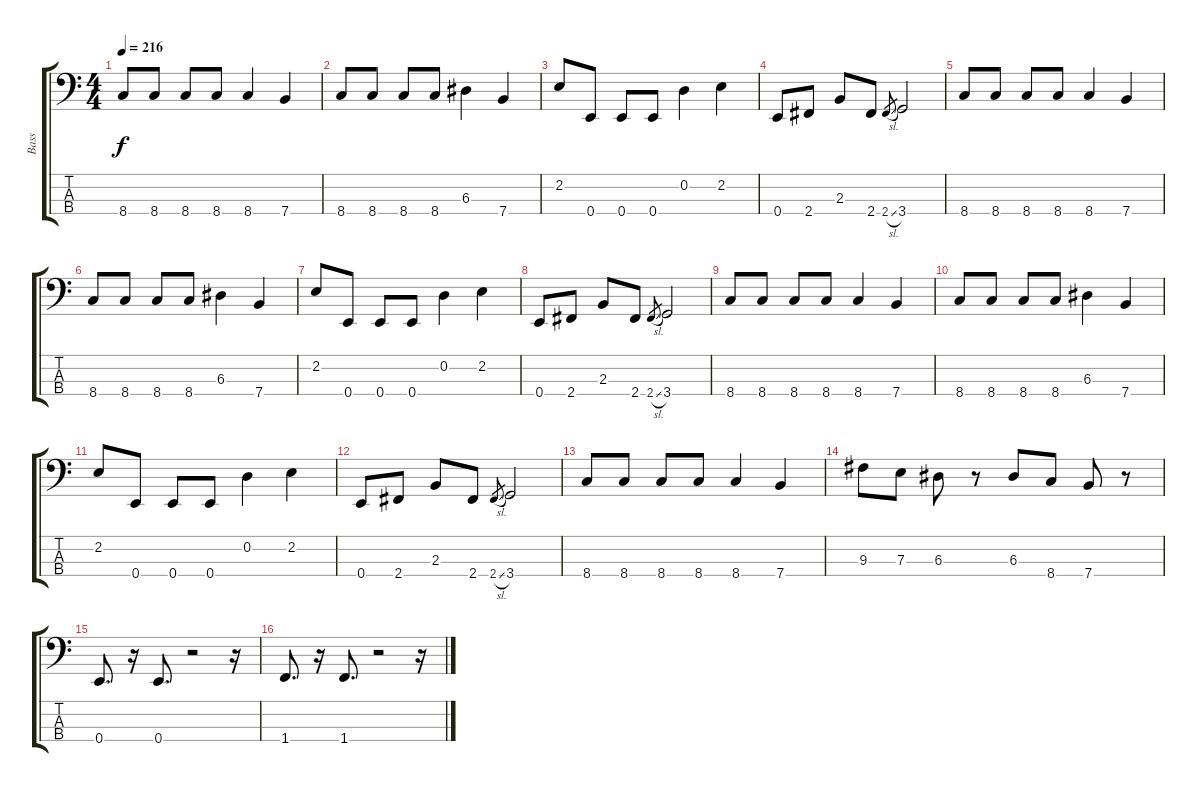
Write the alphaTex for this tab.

\track ("Bass" "Bass") {instrument electricbassfinger}
\staff {score tabs}
\tuning (G2 D2 A1 E1) {hide}
\ts (4 4)
\tempo 216
\clef f4
\ks c
8.4.8{dy f} 8.4.8 8.4.8 8.4.8 8.4.4 7.4.4 |
8.4.8 8.4.8 8.4.8 8.4.8 6.3.4 7.4.4 |
2.2.8 0.4.8 0.4.8 0.4.8 0.2.4 2.2.4 |
0.4.8 2.4.8 2.3.8 2.4.8 2.4{sl}.8{gr} 3.4.2 |
8.4.8 8.4.8 8.4.8 8.4.8 8.4.4 7.4.4 |
8.4.8 8.4.8 8.4.8 8.4.8 6.3.4 7.4.4 |
2.2.8 0.4.8 0.4.8 0.4.8 0.2.4 2.2.4 |
0.4.8 2.4.8 2.3.8 2.4.8 2.4{sl}.8{gr} 3.4.2 |
8.4.8 8.4.8 8.4.8 8.4.8 8.4.4 7.4.4 |
8.4.8 8.4.8 8.4.8 8.4.8 6.3.4 7.4.4 |
2.2.8 0.4.8 0.4.8 0.4.8 0.2.4 2.2.4 |
0.4.8 2.4.8 2.3.8 2.4.8 2.4{sl}.8{gr} 3.4.2 |
8.4.8 8.4.8 8.4.8 8.4.8 8.4.4 7.4.4 |
9.3.8 7.3.8 6.3.8 r.8 6.3.8 8.4.8 7.4.8 r.8 |
0.4.8{d} r.16 0.4.8{d} r.2 r.16 |
1.4.8{d} r.16 1.4.8{d} r.2 r.16
